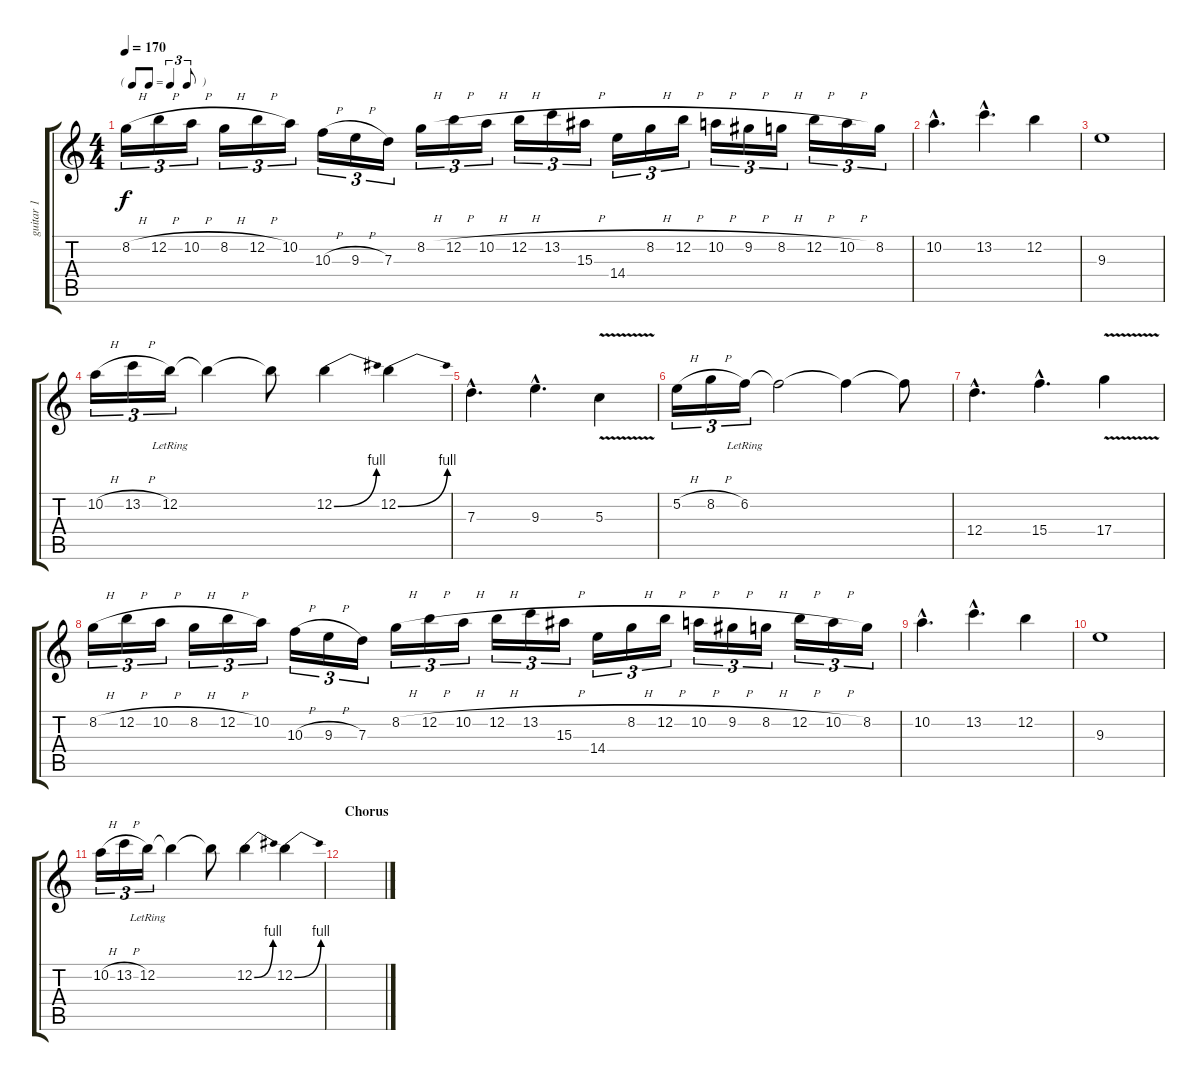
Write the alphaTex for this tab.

\track ("guitar 1" "guitar 1") {instrument distortionguitar}
\staff {score tabs}
\tuning (E4 B3 G3 D3 A2 E2) {hide}
\ts (4 4)
\tf triplet8th
\tempo 170
\clef g2
\ks c
8.2{h}.16{tu (3 2) dy f} 12.2{h}.16{tu (3 2)} 10.2{h}.16{tu (3 2)} 8.2{h}.16{tu (3 2)} 12.2{h}.16{tu (3 2)} 10.2.16{tu (3 2)} 10.3{h}.16{tu (3 2)} 9.3{h}.16{tu (3 2)} 7.3.16{tu (3 2)} 8.2{h}.16{tu (3 2)} 12.2{h}.16{tu (3 2)} 10.2{h}.16{tu (3 2)} 12.2{h}.16{tu (3 2)} 13.2{h}.16{tu (3 2)} 15.3.16{tu (3 2)} 14.4.16{tu (3 2)} 8.2{h}.16{tu (3 2)} 12.2{h}.16{tu (3 2)} 10.2{h}.16{tu (3 2)} 9.2{h}.16{tu (3 2)} 8.2{h}.16{tu (3 2)} 12.2{h}.16{tu (3 2)} 10.2{h}.16{tu (3 2)} 8.2.16{tu (3 2)} |
10.2{hac}.4{d} 13.2{hac}.4{d} 12.2.4 |
9.3.1 |
10.2{h}.16{tu (3 2)} 13.2{h}.16{tu (3 2)} 12.2{lr}.16{tu (3 2)} 12.2{t}.4 12.2{t}.8 12.2{be (bend 0 0 60 4)}.4 12.2{be (bend 0 0 60 4)}.4 |
7.3{hac}.4{d} 9.3{hac}.4{d} 5.3{v}.4 |
5.2{h}.16{tu (3 2)} 8.2{h}.16{tu (3 2)} 6.2{lr}.16{tu (3 2)} 6.2{t}.2 6.2{t}.4 6.2{t}.8 |
12.4{hac}.4{d} 15.4{hac}.4{d} 17.4{v}.4 |
8.2{h}.16{tu (3 2)} 12.2{h}.16{tu (3 2)} 10.2{h}.16{tu (3 2)} 8.2{h}.16{tu (3 2)} 12.2{h}.16{tu (3 2)} 10.2.16{tu (3 2)} 10.3{h}.16{tu (3 2)} 9.3{h}.16{tu (3 2)} 7.3.16{tu (3 2)} 8.2{h}.16{tu (3 2)} 12.2{h}.16{tu (3 2)} 10.2{h}.16{tu (3 2)} 12.2{h}.16{tu (3 2)} 13.2{h}.16{tu (3 2)} 15.3.16{tu (3 2)} 14.4.16{tu (3 2)} 8.2{h}.16{tu (3 2)} 12.2{h}.16{tu (3 2)} 10.2{h}.16{tu (3 2)} 9.2{h}.16{tu (3 2)} 8.2{h}.16{tu (3 2)} 12.2{h}.16{tu (3 2)} 10.2{h}.16{tu (3 2)} 8.2.16{tu (3 2)} |
10.2{hac}.4{d} 13.2{hac}.4{d} 12.2.4 |
9.3.1 |
10.2{h}.16{tu (3 2)} 13.2{h}.16{tu (3 2)} 12.2{lr}.16{tu (3 2)} 12.2{t}.4 12.2{t}.8 12.2{be (bend 0 0 60 4)}.4 12.2{be (bend 0 0 60 4)}.4 |
\section ("" "Chorus")
